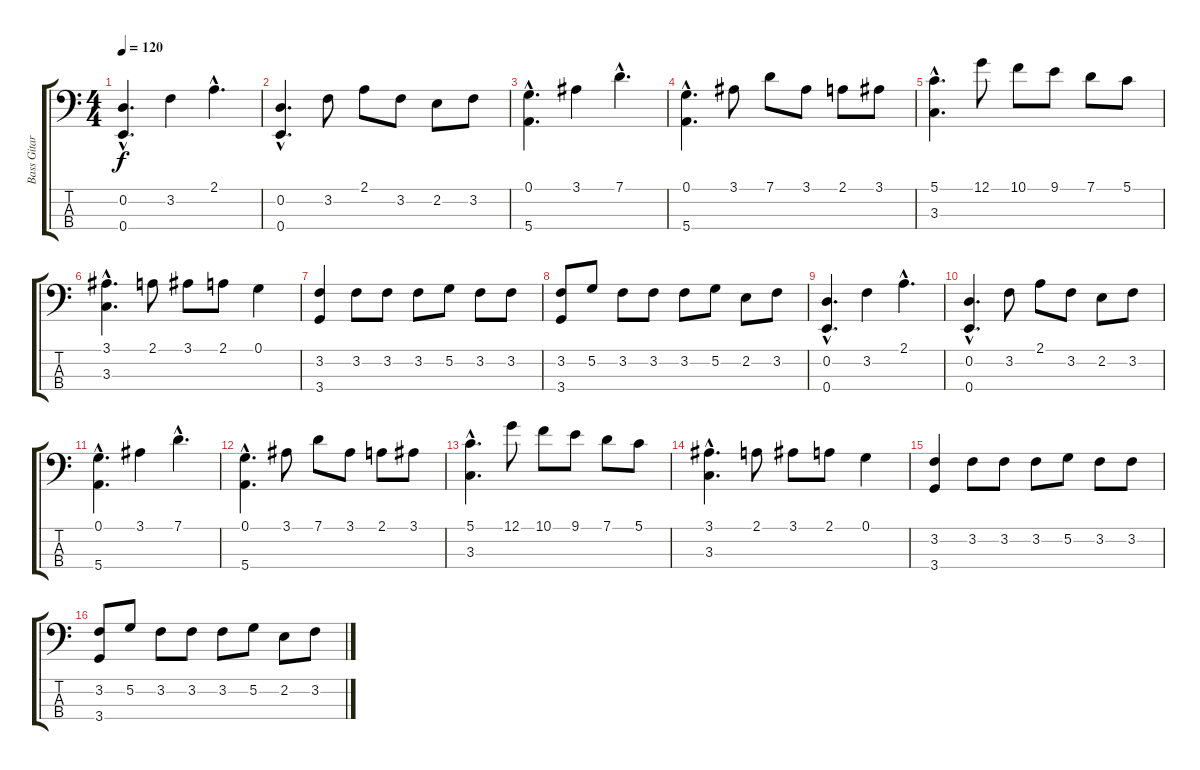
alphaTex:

\track ("Bass Gitar" "Bass Gitar") {instrument slapbass1}
\staff {score tabs}
\tuning (G2 D2 A1 E1) {hide}
\ts (4 4)
\tempo 120
\clef f4
\ks c
(0.2{hac} 0.4{hac}).4{d dy f instrument slapbass1} 3.2.4 2.1{hac}.4{d} |
(0.2{hac} 0.4{hac}).4{d} 3.2.8 2.1.8 3.2.8 2.2.8 3.2.8 |
(0.1{hac} 5.4{hac}).4{d} 3.1.4 7.1{hac}.4{d} |
(0.1{hac} 5.4{hac}).4{d} 3.1.8 7.1.8 3.1.8 2.1.8 3.1.8 |
(5.1{hac} 3.3{hac}).4{d} 12.1.8 10.1.8 9.1.8 7.1.8 5.1.8 |
(3.1{hac} 3.3{hac}).4{d} 2.1.8 3.1.8 2.1.8 0.1.4 |
(3.2 3.4).4 3.2.8 3.2.8 3.2.8 5.2.8 3.2.8 3.2.8 |
(3.2 3.4).8 5.2.8 3.2.8 3.2.8 3.2.8 5.2.8 2.2.8 3.2.8 |
(0.2{hac} 0.4{hac}).4{d} 3.2.4 2.1{hac}.4{d} |
(0.2{hac} 0.4{hac}).4{d} 3.2.8 2.1.8 3.2.8 2.2.8 3.2.8 |
(0.1{hac} 5.4{hac}).4{d} 3.1.4 7.1{hac}.4{d} |
(0.1{hac} 5.4{hac}).4{d} 3.1.8 7.1.8 3.1.8 2.1.8 3.1.8 |
(5.1{hac} 3.3{hac}).4{d} 12.1.8 10.1.8 9.1.8 7.1.8 5.1.8 |
(3.1{hac} 3.3{hac}).4{d} 2.1.8 3.1.8 2.1.8 0.1.4 |
(3.2 3.4).4 3.2.8 3.2.8 3.2.8 5.2.8 3.2.8 3.2.8 |
(3.2 3.4).8 5.2.8 3.2.8 3.2.8 3.2.8 5.2.8 2.2.8 3.2.8
